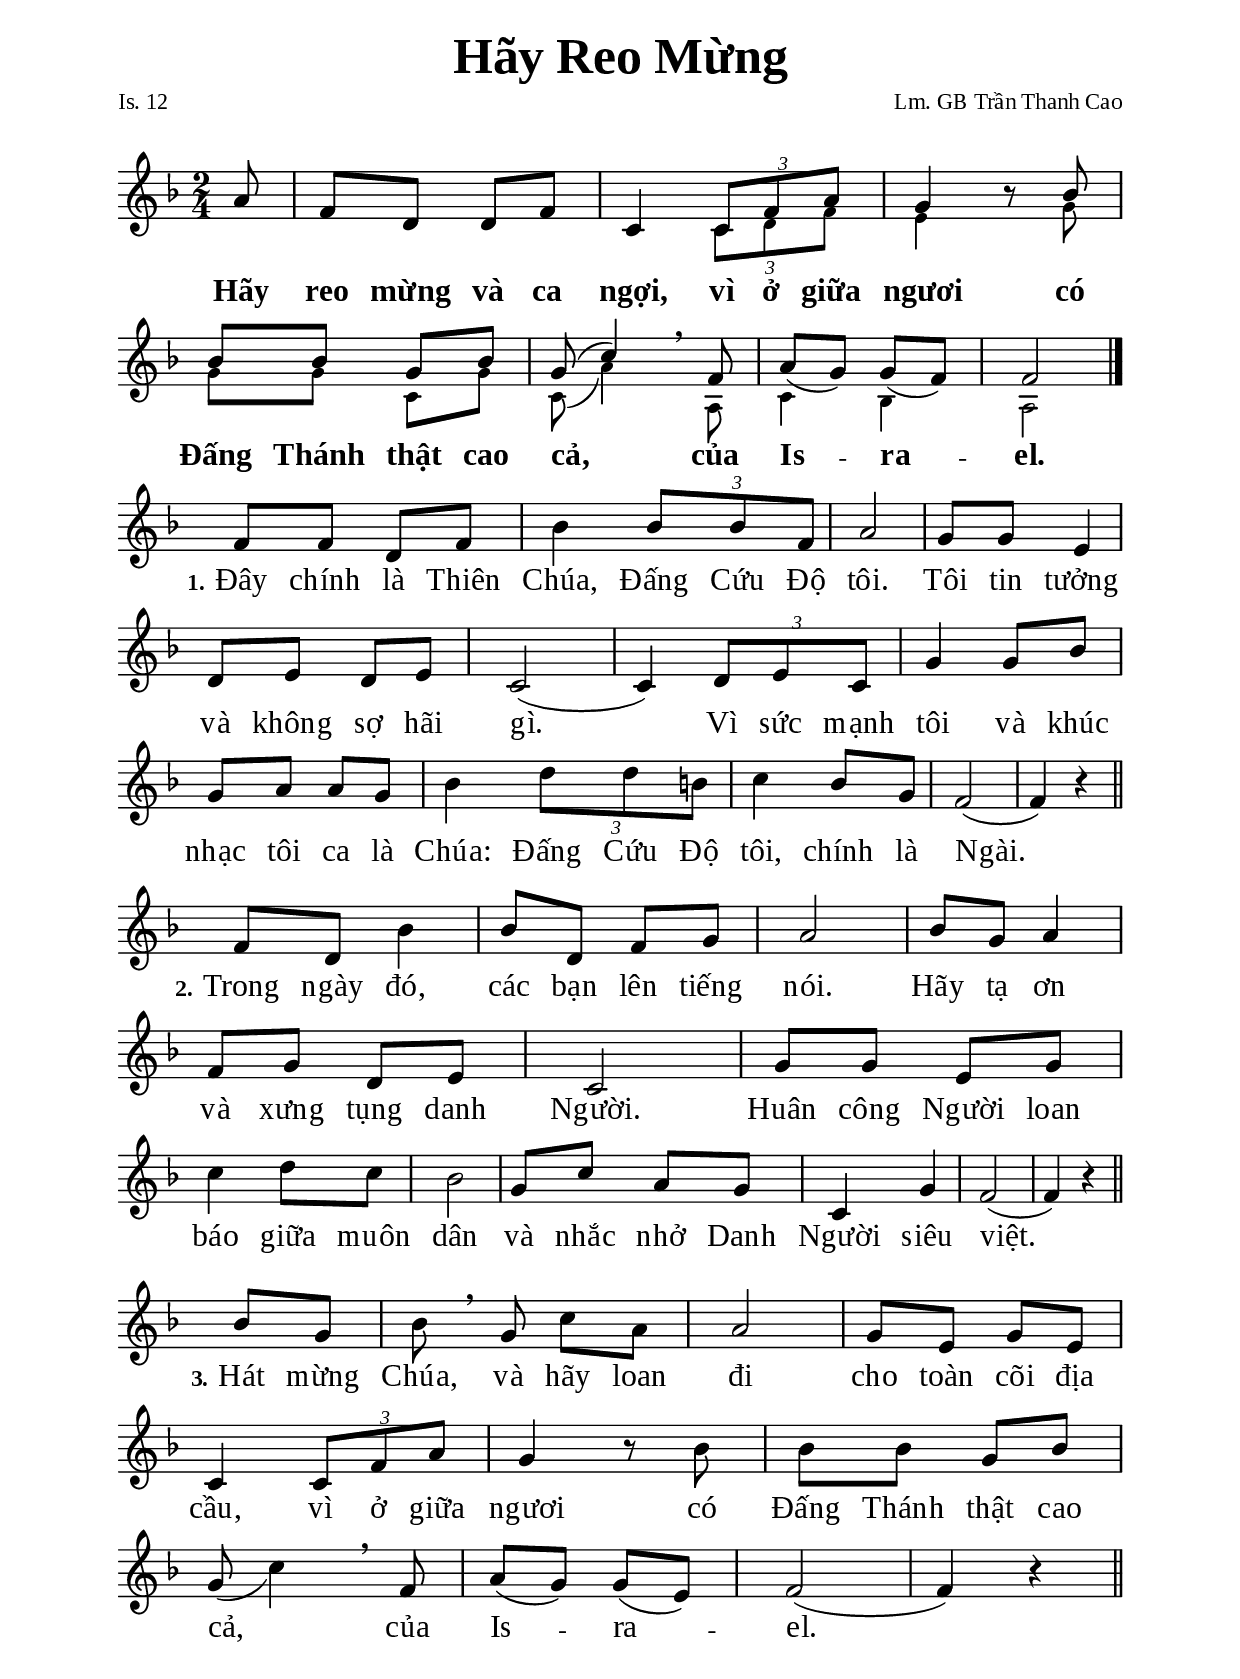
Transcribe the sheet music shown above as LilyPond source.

% Cài đặt chung
\version "2.20.0"
\include "english.ly"

\header {
  title = \markup { \fontsize #3 "Hãy Reo Mừng" }
  poet = "Is. 12"
  composer = "Lm. GB Trần Thanh Cao"
  arranger = " "
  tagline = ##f
}

\paper {
  #(set-paper-size "a4")
  top-margin = 10\mm
  bottom-margin = 10\mm
  left-margin = 20\mm
  right-margin = 20\mm
  indent = #0
  #(define fonts
    (make-pango-font-tree
      "Liberation Serif"
      "Liberation Serif"
      "Liberation Serif"
      (/ 20 20)))
  page-count = #1
}

% Nhạc điệp khúc
nhacDiepKhucSop = \relative c' {
  \partial 8 a'8 |
  f d d f |
  c4 \tuplet 3/2 { c8 f a } |
  g4 r8 bf |
  bf bf g bf |
  g (c4) \breathe f,8 |
  a _(g) g _(f) |
  f2 \bar "|."
}

nhacDiepKhucBas = \relative c' {
  \skip 8
  \skip 2
  \skip 4 \tuplet 3/2 { c8 d f } |
  e4 r8 g |
  g g c, g' |
  c, (a'4) a,8 |
  c4 bf4 |
  a2
}

% Nhạc phiên khúc
nhacPhienKhucMot = \relative c' {
  f8 f d f |
  bf4 \tuplet 3/2 { bf8 bf f } |
  a2 g8 g e4 |
  d8 e d e |
  c2 ( |
  c4) \tuplet 3/2 { d8 e c } |
  g'4 g8 bf |
  g a a g |
  bf4 \tuplet 3/2 { d8 d b! } |
  c4 bf8 g |
  f2 ( |
  f4) r \bar "||"
}

nhacPhienKhucHai = \relative c' {
  f8 d bf'4 |
  bf8 d, f g |
  a2 |
  bf8 g a4 |
  f8 g d e |
  c2 |
  g'8 g e g |
  c4 d8 c |
  bf2 |
  g8 c a g |
  c,4 g' |
  f2 ( |
  f4) r \bar "||"
}

nhacPhienKhucBa = \relative c' {
  \partial 4 bf'8 g |
  bf \breathe g c a |
  a2 |
  g8 e g e |
  c4 \tuplet 3/2 { c8 f a } |
  g4 r8 bf |
  bf bf g bf |
  g _(c4) \breathe f,8 |
  a (g) g (e) |
  f2 ( |
  f4) r \bar "||"
}

% Lời điệp khúc
loiDiepKhuc = \lyricmode {
  Hãy reo mừng và ca ngợi,
  vì ở giữa ngươi có Đấng Thánh thật cao cả,
  của Is -- ra -- el.
}

% Lời phiên khúc
loiPhienKhucMot = \lyricmode {
  \set stanza = #"1."
  Đây chính là Thiên Chúa, Đấng Cứu Độ tôi.
  Tôi tin tưởng và không sợ hãi gì.
  Vì sức mạnh tôi và khúc nhạc tôi ca là Chúa:
  Đấng Cứu Độ tôi, chính là Ngài.
}

loiPhienKhucHai = \lyricmode {
  \set stanza = #"2."
  Trong ngày đó, các bạn lên tiếng nói.
  Hãy tạ ơn và xưng tụng danh Người.
  Huân công Người loan báo giữa muôn dân
  và nhắc nhở Danh Người siêu việt.
}

loiPhienKhucBa = \lyricmode {
  \set stanza = #"3."
  Hát mừng Chúa, và hãy loan đi cho toàn cõi địa cầu,
  vì ở giữa ngươi có Đấng Thánh thật cao cả,
  của Is -- ra -- el.
}


% Dàn trang
\score {
  \new ChoirStaff <<
    \new Staff = diepKhuc \with {
        \consists "Merge_rests_engraver"
        \magnifyStaff #(magstep +1)
      }
      <<
      \new Voice = beSop {
        \voiceOne \key f \major \time 2/4 \nhacDiepKhucSop
      }
      \new Voice = beBas {
        \override NoteHead.font-size = #-2
        \voiceTwo \key f \major \time 2/4 \nhacDiepKhucBas
      }
    >>
    \new Lyrics \lyricsto beSop \loiDiepKhuc
  >>
  \layout {
    \override Lyrics.LyricText.font-series = #'bold
    \override Lyrics.LyricText.font-size = #+3
    \override Lyrics.LyricSpace.minimum-distance = #2.0
    \override Score.BarNumber.break-visibility = ##(#f #f #f)
    \override Score.SpacingSpanner.uniform-stretching = ##t
  }
}

\score {
  \new ChoirStaff <<
    \new Staff = phienKhuc \with {
        \magnifyStaff #(magstep +1)
      }
      <<
      \new Voice = beSop {
        \key f \major \time 2/4 \nhacPhienKhucMot
      }
    >>
    \new Lyrics \lyricsto beSop \loiPhienKhucMot
  >>
  \layout {
    \override Staff.TimeSignature.transparent = ##t
    \override Lyrics.LyricText.font-size = #+3
    \override Lyrics.LyricSpace.minimum-distance = #2.0
    \override Score.BarNumber.break-visibility = ##(#f #f #f)
    \override Score.SpacingSpanner.uniform-stretching = ##t
  }
}

\score {
  \new ChoirStaff <<
    \new Staff = phienKhuc \with {
        \magnifyStaff #(magstep +1)
      }
      <<
      \new Voice = beSop {
        \key f \major \time 2/4 \nhacPhienKhucHai
      }
    >>
    \new Lyrics \lyricsto beSop \loiPhienKhucHai
  >>
  \layout {
    \override Staff.TimeSignature.transparent = ##t
    \override Lyrics.LyricText.font-size = #+3
    \override Lyrics.LyricSpace.minimum-distance = #2.0
    \override Score.BarNumber.break-visibility = ##(#f #f #f)
    \override Score.SpacingSpanner.uniform-stretching = ##t
  }
}

\score {
  \new ChoirStaff <<
    \new Staff = phienKhuc \with {
        \magnifyStaff #(magstep +1)
      }
      <<
      \new Voice = beSop {
        \key f \major \time 2/4 \nhacPhienKhucBa
      }
    >>
    \new Lyrics \lyricsto beSop \loiPhienKhucBa
  >>
  \layout {
    \override Staff.TimeSignature.transparent = ##t
    \override Lyrics.LyricText.font-size = #+3
    \override Lyrics.LyricSpace.minimum-distance = #2.0
    \override Score.BarNumber.break-visibility = ##(#f #f #f)
    \override Score.SpacingSpanner.uniform-stretching = ##t
  }
}
